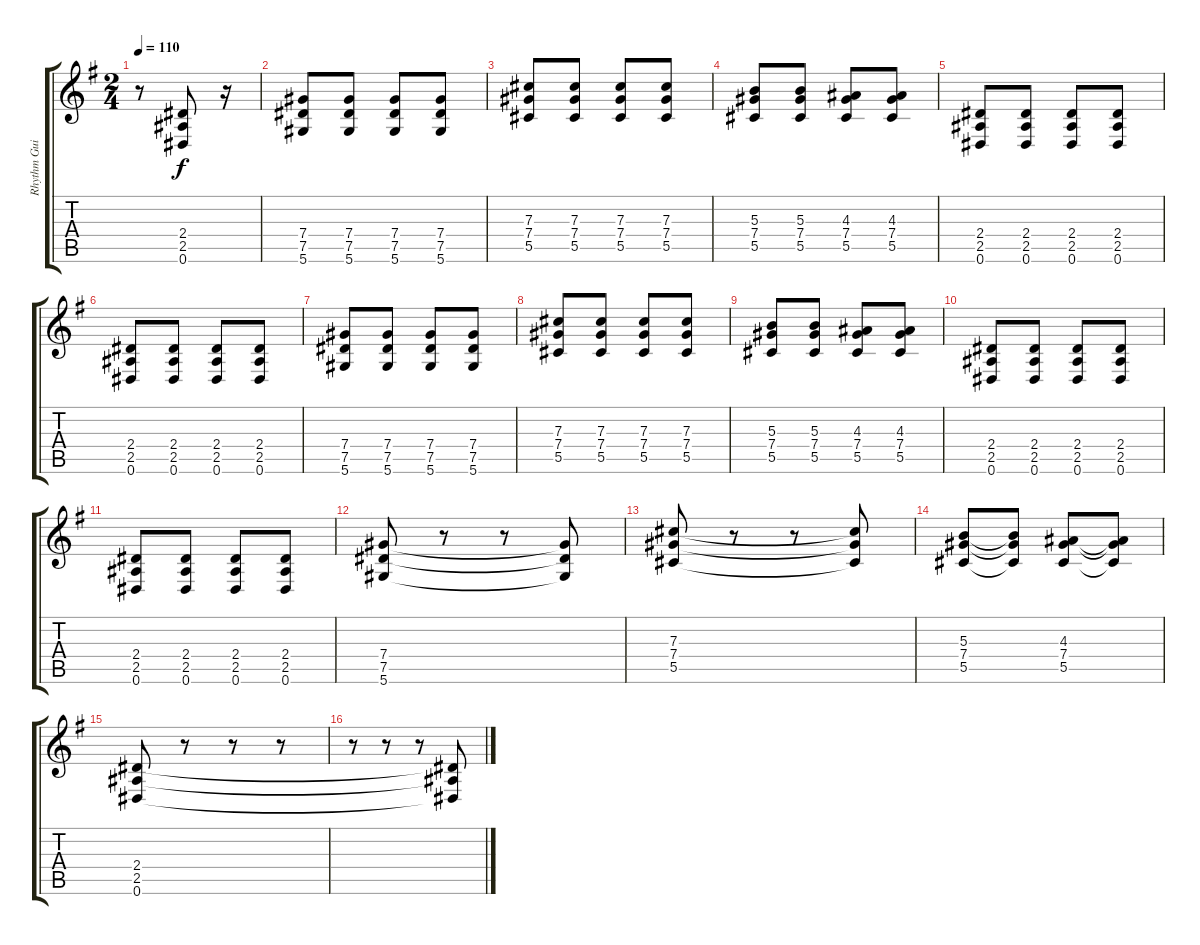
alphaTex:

\track ("Rhythm Guitar" "Rhythm Gui") {instrument overdrivenguitar}
\staff {score tabs}
\tuning (Eb4 Bb3 Gb3 Db3 Ab2 Eb2) {hide}
\ts (2 4)
\tempo 110
\clef g2
\ks g
r.8{dy f} (2.4 2.5 0.6).8 r.16 |
(7.4 7.5 5.6).8 (7.4 7.5 5.6).8 (7.4 7.5 5.6).8 (7.4 7.5 5.6).8 |
(7.3 7.4 5.5).8 (7.3 7.4 5.5).8 (7.3 7.4 5.5).8 (7.3 7.4 5.5).8 |
(5.3 7.4 5.5).8 (5.3 7.4 5.5).8 (4.3 7.4 5.5).8 (4.3 7.4 5.5).8 |
(2.4 2.5 0.6).8 (2.4 2.5 0.6).8 (2.4 2.5 0.6).8 (2.4 2.5 0.6).8 |
(2.4 2.5 0.6).8 (2.4 2.5 0.6).8 (2.4 2.5 0.6).8 (2.4 2.5 0.6).8 |
(7.4 7.5 5.6).8 (7.4 7.5 5.6).8 (7.4 7.5 5.6).8 (7.4 7.5 5.6).8 |
(7.3 7.4 5.5).8 (7.3 7.4 5.5).8 (7.3 7.4 5.5).8 (7.3 7.4 5.5).8 |
(5.3 7.4 5.5).8 (5.3 7.4 5.5).8 (4.3 7.4 5.5).8 (4.3 7.4 5.5).8 |
(2.4 2.5 0.6).8 (2.4 2.5 0.6).8 (2.4 2.5 0.6).8 (2.4 2.5 0.6).8 |
(2.4 2.5 0.6).8 (2.4 2.5 0.6).8 (2.4 2.5 0.6).8 (2.4 2.5 0.6).8 |
(7.4 7.5 5.6).8 r.8 r.8 (7.4{t} 7.5{t} 5.6{t}).8 |
(7.3 7.4 5.5).8 r.8 r.8 (7.3{t} 7.4{t} 5.5{t}).8 |
(5.3 7.4 5.5).8 (5.3{t} 7.4{t} 5.5{t}).8 (4.3 7.4 5.5).8 (4.3{t} 7.4{t} 5.5{t}).8 |
(2.4 2.5 0.6).8 r.8 r.8 r.8 |
r.8 r.8 r.8 (2.4{t} 2.5{t} 0.6{t}).8
